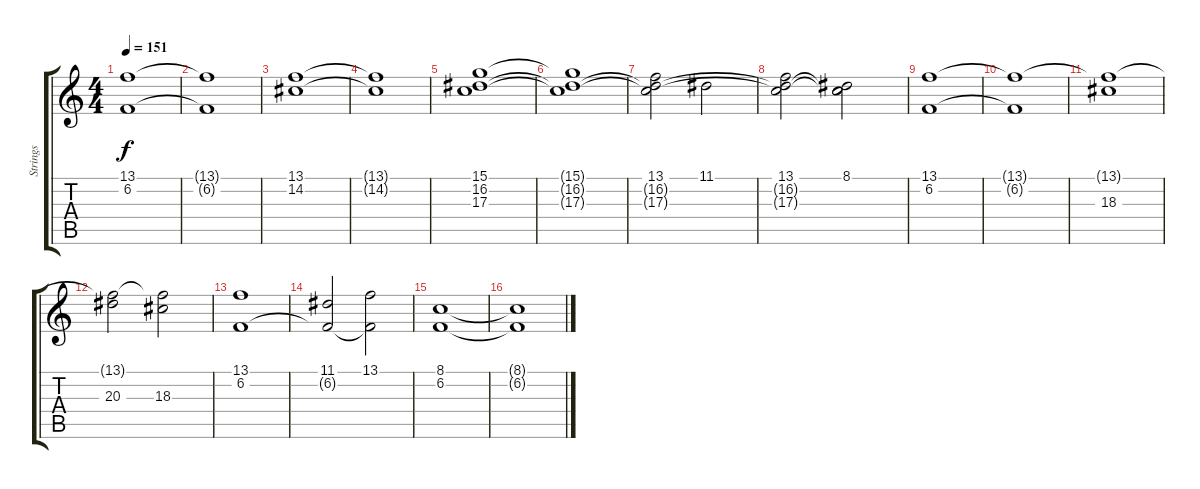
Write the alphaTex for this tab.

\track ("Strings" "Strings") {instrument stringensemble2}
\staff {score tabs}
\tuning (E4 B3 G3 D3 A2 E2) {hide}
\ts (4 4)
\tempo 151
\clef g2
\ks c
(13.1 6.2).1{dy f} |
(13.1{t} 6.2{t}).1 |
(13.1 14.2).1 |
(13.1{t} 14.2{t}).1 |
(15.1 16.2 17.3).1 |
(15.1{t} 16.2{t} 17.3{t}).1 |
(13.1 16.2{t} 17.3{t}).2 11.1.2 |
(13.1 16.2{t} 17.3{t}).2 (8.1 16.2{t} 17.3{t}).2 |
(13.1 6.2).1 |
(13.1{t} 6.2{t}).1 |
(13.1{t} 18.3).1 |
(13.1{t} 20.3).2 (13.1{t} 18.3).2 |
(13.1 6.2).1 |
(11.1 6.2{t}).2 (13.1 6.2{t}).2 |
(8.1 6.2).1 |
(8.1{t} 6.2{t}).1
